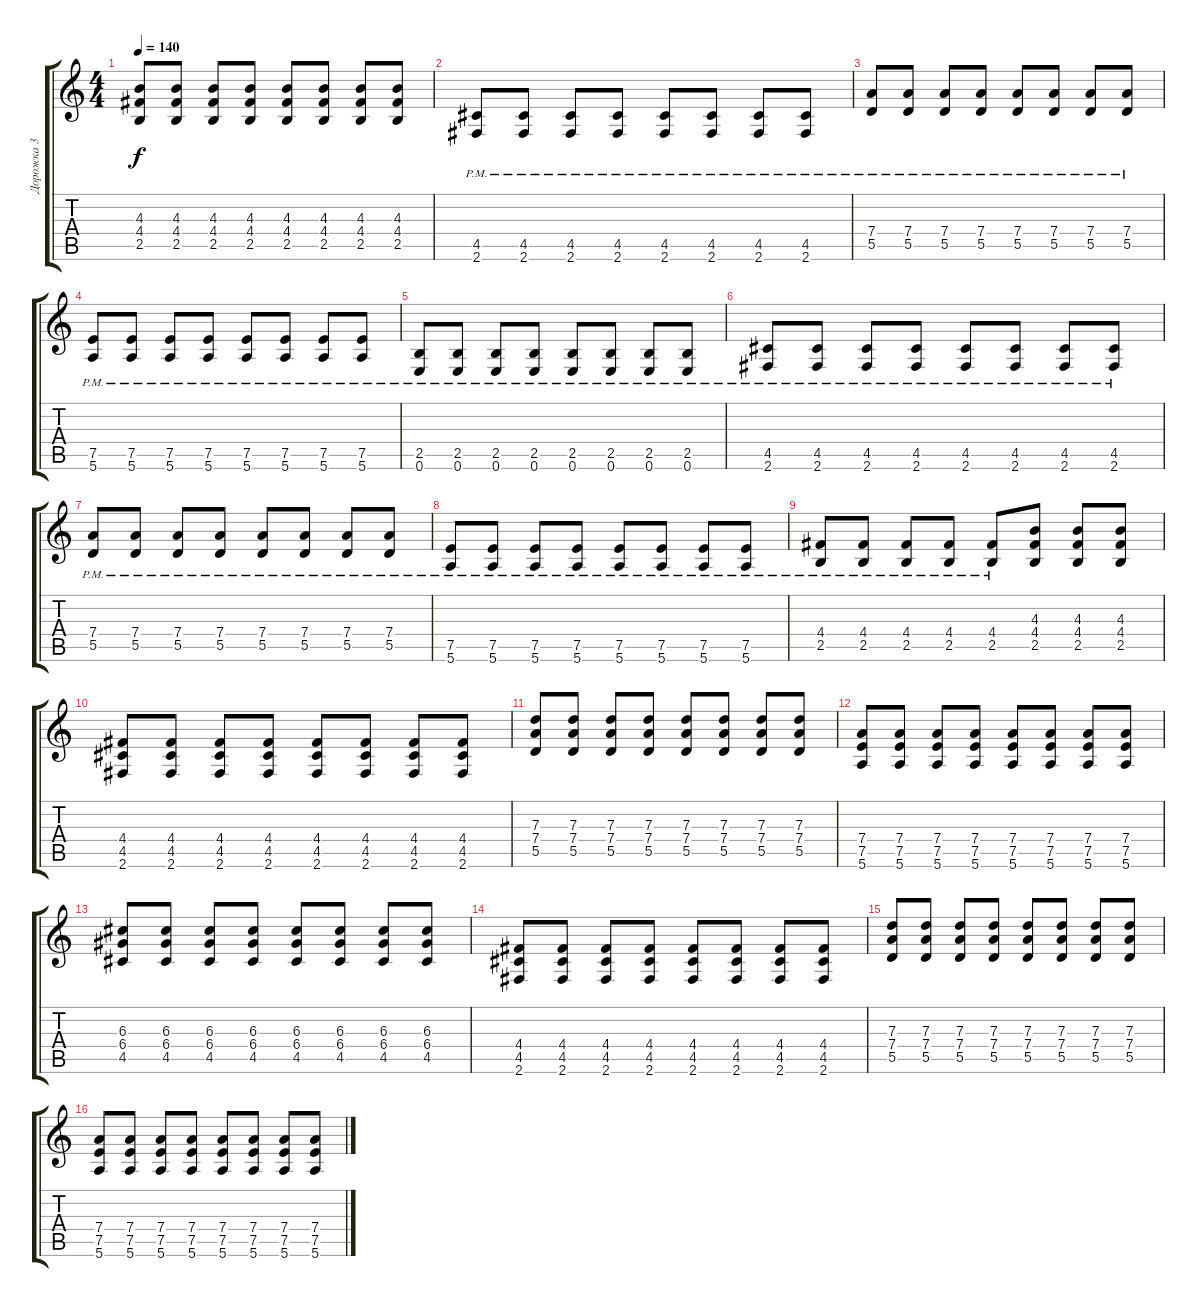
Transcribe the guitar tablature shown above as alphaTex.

\track ("Дорожка 3" "Дорожка 3") {instrument overdrivenguitar}
\staff {score tabs}
\tuning (E4 B3 G3 D3 A2 E2) {hide}
\ts (4 4)
\tempo 140
\clef g2
\ks c
(4.3 4.4 2.5).8{dy f} (4.3 4.4 2.5).8 (4.3 4.4 2.5).8 (4.3 4.4 2.5).8 (4.3 4.4 2.5).8 (4.3 4.4 2.5).8 (4.3 4.4 2.5).8 (4.3 4.4 2.5).8 |
(4.5{pm} 2.6{pm}).8 (4.5{pm} 2.6{pm}).8 (4.5{pm} 2.6{pm}).8 (4.5{pm} 2.6{pm}).8 (4.5{pm} 2.6{pm}).8 (4.5{pm} 2.6{pm}).8 (4.5{pm} 2.6{pm}).8 (4.5{pm} 2.6{pm}).8 |
(7.4{pm} 5.5{pm}).8 (7.4{pm} 5.5{pm}).8 (7.4{pm} 5.5{pm}).8 (7.4{pm} 5.5{pm}).8 (7.4{pm} 5.5{pm}).8 (7.4{pm} 5.5{pm}).8 (7.4{pm} 5.5{pm}).8 (7.4{pm} 5.5{pm}).8 |
(7.5{pm} 5.6{pm}).8 (7.5{pm} 5.6{pm}).8 (7.5{pm} 5.6{pm}).8 (7.5{pm} 5.6{pm}).8 (7.5{pm} 5.6{pm}).8 (7.5{pm} 5.6{pm}).8 (7.5{pm} 5.6{pm}).8 (7.5{pm} 5.6{pm}).8 |
(2.5{pm} 0.6{pm}).8 (2.5{pm} 0.6{pm}).8 (2.5{pm} 0.6{pm}).8 (2.5{pm} 0.6{pm}).8 (2.5{pm} 0.6{pm}).8 (2.5{pm} 0.6{pm}).8 (2.5{pm} 0.6{pm}).8 (2.5{pm} 0.6{pm}).8 |
(4.5{pm} 2.6{pm}).8 (4.5{pm} 2.6{pm}).8 (4.5{pm} 2.6{pm}).8 (4.5{pm} 2.6{pm}).8 (4.5{pm} 2.6{pm}).8 (4.5{pm} 2.6{pm}).8 (4.5{pm} 2.6{pm}).8 (4.5{pm} 2.6{pm}).8 |
(7.4{pm} 5.5{pm}).8 (7.4{pm} 5.5{pm}).8 (7.4{pm} 5.5{pm}).8 (7.4{pm} 5.5{pm}).8 (7.4{pm} 5.5{pm}).8 (7.4{pm} 5.5{pm}).8 (7.4{pm} 5.5{pm}).8 (7.4{pm} 5.5{pm}).8 |
(7.5{pm} 5.6{pm}).8 (7.5{pm} 5.6{pm}).8 (7.5{pm} 5.6{pm}).8 (7.5{pm} 5.6{pm}).8 (7.5{pm} 5.6{pm}).8 (7.5{pm} 5.6{pm}).8 (7.5{pm} 5.6{pm}).8 (7.5{pm} 5.6{pm}).8 |
(4.4{pm} 2.5{pm}).8 (4.4{pm} 2.5{pm}).8 (4.4{pm} 2.5{pm}).8 (4.4{pm} 2.5{pm}).8 (4.4{pm} 2.5{pm}).8 (4.3 4.4 2.5).8 (4.3 4.4 2.5).8 (4.3 4.4 2.5).8 |
(4.4 4.5 2.6).8 (4.4 4.5 2.6).8 (4.4 4.5 2.6).8 (4.4 4.5 2.6).8 (4.4 4.5 2.6).8 (4.4 4.5 2.6).8 (4.4 4.5 2.6).8 (4.4 4.5 2.6).8 |
(7.3 7.4 5.5).8 (7.3 7.4 5.5).8 (7.3 7.4 5.5).8 (7.3 7.4 5.5).8 (7.3 7.4 5.5).8 (7.3 7.4 5.5).8 (7.3 7.4 5.5).8 (7.3 7.4 5.5).8 |
(7.4 7.5 5.6).8 (7.4 7.5 5.6).8 (7.4 7.5 5.6).8 (7.4 7.5 5.6).8 (7.4 7.5 5.6).8 (7.4 7.5 5.6).8 (7.4 7.5 5.6).8 (7.4 7.5 5.6).8 |
(6.3 6.4 4.5).8 (6.3 6.4 4.5).8 (6.3 6.4 4.5).8 (6.3 6.4 4.5).8 (6.3 6.4 4.5).8 (6.3 6.4 4.5).8 (6.3 6.4 4.5).8 (6.3 6.4 4.5).8 |
(4.4 4.5 2.6).8 (4.4 4.5 2.6).8 (4.4 4.5 2.6).8 (4.4 4.5 2.6).8 (4.4 4.5 2.6).8 (4.4 4.5 2.6).8 (4.4 4.5 2.6).8 (4.4 4.5 2.6).8 |
(7.3 7.4 5.5).8 (7.3 7.4 5.5).8 (7.3 7.4 5.5).8 (7.3 7.4 5.5).8 (7.3 7.4 5.5).8 (7.3 7.4 5.5).8 (7.3 7.4 5.5).8 (7.3 7.4 5.5).8 |
(7.4 7.5 5.6).8 (7.4 7.5 5.6).8 (7.4 7.5 5.6).8 (7.4 7.5 5.6).8 (7.4 7.5 5.6).8 (7.4 7.5 5.6).8 (7.4 7.5 5.6).8 (7.4 7.5 5.6).8
